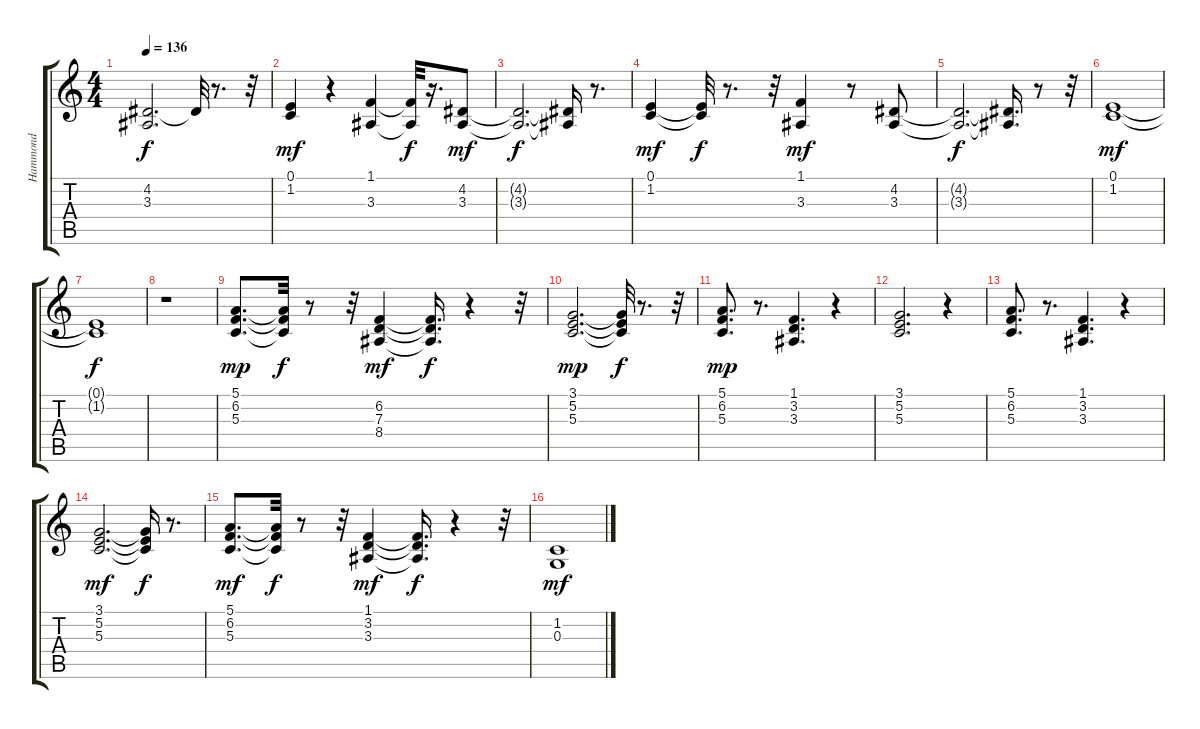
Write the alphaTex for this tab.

\track ("Hammond" "Hammond") {instrument drawbarorgan}
\staff {score tabs}
\tuning (E4 B3 G3 D3 A2 E2) {hide}
\ts (4 4)
\tempo 136
\clef g2
\ks c
(4.2{t} 3.3{t}).2{d dy f} 4.2{t}.32 r.8{d} r.32 |
(0.1 1.2).4{dy mf} r.4 (1.1 3.3).4 (1.1{t} 3.3{t}).32{dy f} r.16{d} (4.2 3.3).8{dy mf} |
(4.2{t} 3.3{t}).2{d dy f} (4.2{t} 3.3{t}).16 r.8{d} |
(0.1 1.2).4{dy mf} (0.1{t} 1.2{t}).32{dy f} r.8{d} r.32 (1.1 3.3).4{dy mf} r.8 (4.2 3.3).8 |
(4.2{t} 3.3{t}).2{d dy f} (4.2{t} 3.3{t}).16{d} r.8 r.32 |
(0.1 1.2).1{dy mf} |
(0.1{t} 1.2{t}).1{dy f} |
r.1 |
(5.1 6.2 5.3).8{d dy mp} (5.1{t} 6.2{t} 5.3{t}).32{dy f} r.8 r.32 (6.2 7.3 8.4).4{dy mf} (6.2{t} 7.3{t} 8.4{t}).16{d dy f} r.4 r.32 |
(3.1 5.2 5.3).2{d dy mp} (3.1{t} 5.2{t} 5.3{t}).32{dy f} r.8{d} r.32 |
(5.1 6.2 5.3).8{d dy mp} r.8{d} (1.1 3.2 3.3).4{d} r.4 |
(3.1 5.2 5.3).2{d} r.4 |
(5.1 6.2 5.3).8{d} r.8{d} (1.1 3.2 3.3).4{d} r.4 |
(3.1 5.2 5.3).2{d dy mf} (3.1{t} 5.2{t} 5.3{t}).16{dy f} r.8{d} |
(5.1 6.2 5.3).8{d dy mf} (5.1{t} 6.2{t} 5.3{t}).32{dy f} r.8 r.32 (1.1 3.2 3.3).4{dy mf} (1.1{t} 3.2{t} 3.3{t}).16{d dy f} r.4 r.32 |
(1.2 0.3).1{dy mf}
